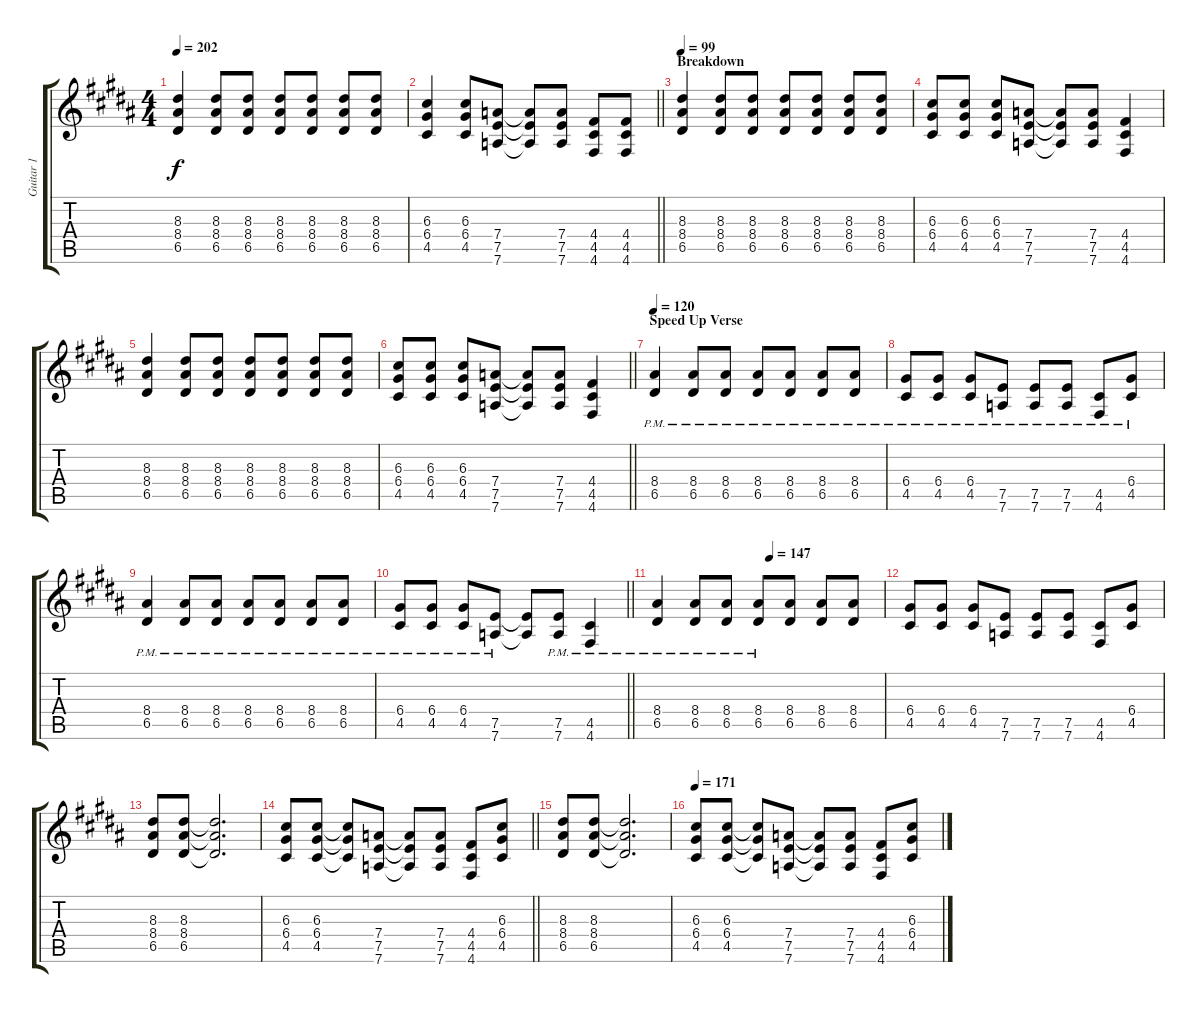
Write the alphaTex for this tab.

\track ("Guitar 1" "Guitar 1") {instrument overdrivenguitar}
\staff {score tabs}
\tuning (E4 B3 G3 D3 A2 D2) {hide}
\ts (4 4)
\tempo 202
\clef g2
\ks g#minor
(8.3 8.4 6.5).4{dy f} (8.3 8.4 6.5).8 (8.3 8.4 6.5).8 (8.3 8.4 6.5).8 (8.3 8.4 6.5).8 (8.3 8.4 6.5).8 (8.3 8.4 6.5).8 |
\barLineRight lightlight
(6.3 6.4 4.5).4 (6.3 6.4 4.5).8 (7.4 7.5 7.6).8 (7.4{t} 7.5{t} 7.6{t}).8 (7.4 7.5 7.6).8 (4.4 4.5 4.6).8 (4.4 4.5 4.6).8 |
\section ("" "Breakdown")
\tempo 99
(8.3 8.4 6.5).4 (8.3 8.4 6.5).8 (8.3 8.4 6.5).8 (8.3 8.4 6.5).8 (8.3 8.4 6.5).8 (8.3 8.4 6.5).8 (8.3 8.4 6.5).8 |
(6.3 6.4 4.5).8 (6.3 6.4 4.5).8 (6.3 6.4 4.5).8 (7.4 7.5 7.6).8 (7.4{t} 7.5{t} 7.6{t}).8 (7.4 7.5 7.6).8 (4.4 4.5 4.6).4 |
(8.3 8.4 6.5).4 (8.3 8.4 6.5).8 (8.3 8.4 6.5).8 (8.3 8.4 6.5).8 (8.3 8.4 6.5).8 (8.3 8.4 6.5).8 (8.3 8.4 6.5).8 |
\barLineRight lightlight
(6.3 6.4 4.5).8 (6.3 6.4 4.5).8 (6.3 6.4 4.5).8 (7.4 7.5 7.6).8 (7.4{t} 7.5{t} 7.6{t}).8 (7.4 7.5 7.6).8 (4.4 4.5 4.6).4 |
\section ("" "Speed Up Verse")
\tempo 120
(8.4{pm} 6.5{pm}).4 (8.4{pm} 6.5{pm}).8 (8.4{pm} 6.5{pm}).8 (8.4{pm} 6.5{pm}).8 (8.4{pm} 6.5{pm}).8 (8.4{pm} 6.5{pm}).8 (8.4{pm} 6.5{pm}).8 |
(6.4{pm} 4.5{pm}).8 (6.4{pm} 4.5{pm}).8 (6.4{pm} 4.5{pm}).8 (7.5{pm} 7.6{pm}).8 (7.5{pm} 7.6{pm}).8 (7.5{pm} 7.6{pm}).8 (4.5{pm} 4.6{pm}).8 (6.4{pm} 4.5{pm}).8 |
(8.4{pm} 6.5{pm}).4 (8.4{pm} 6.5{pm}).8 (8.4{pm} 6.5{pm}).8 (8.4{pm} 6.5{pm}).8 (8.4{pm} 6.5{pm}).8 (8.4{pm} 6.5{pm}).8 (8.4{pm} 6.5{pm}).8 |
\barLineRight lightlight
(6.4{pm} 4.5{pm}).8 (6.4{pm} 4.5{pm}).8 (6.4{pm} 4.5{pm}).8 (7.5{pm} 7.6{pm}).8 (7.5{t} 7.6{t}).8 (7.5{pm} 7.6{pm}).8 (4.5{pm} 4.6{pm}).4 |
\tempo (147 0.5)
(8.4{pm} 6.5{pm}).4 (8.4{pm} 6.5{pm}).8 (8.4{pm} 6.5{pm}).8 (8.4{pm} 6.5{pm}).8 (8.4 6.5).8 (8.4 6.5).8 (8.4 6.5).8 |
(6.4 4.5).8 (6.4 4.5).8 (6.4 4.5).8 (7.5 7.6).8 (7.5 7.6).8 (7.5 7.6).8 (4.5 4.6).8 (6.4 4.5).8 |
(8.3 8.4 6.5).8 (8.3 8.4 6.5).8 (8.3{t} 8.4{t} 6.5{t}).2{d} |
\barLineRight lightlight
(6.3 6.4 4.5).8 (6.3 6.4 4.5).8 (6.3{t} 6.4{t} 4.5{t}).8 (7.4 7.5 7.6).8 (7.4{t} 7.5{t} 7.6{t}).8 (7.4 7.5 7.6).8 (4.4 4.5 4.6).8 (6.3 6.4 4.5).8 |
(8.3 8.4 6.5).8 (8.3 8.4 6.5).8 (8.3{t} 8.4{t} 6.5{t}).2{d} |
\tempo 171
(6.3 6.4 4.5).8 (6.3 6.4 4.5).8 (6.3{t} 6.4{t} 4.5{t}).8 (7.4 7.5 7.6).8 (7.4{t} 7.5{t} 7.6{t}).8 (7.4 7.5 7.6).8 (4.4 4.5 4.6).8 (6.3 6.4 4.5).8
